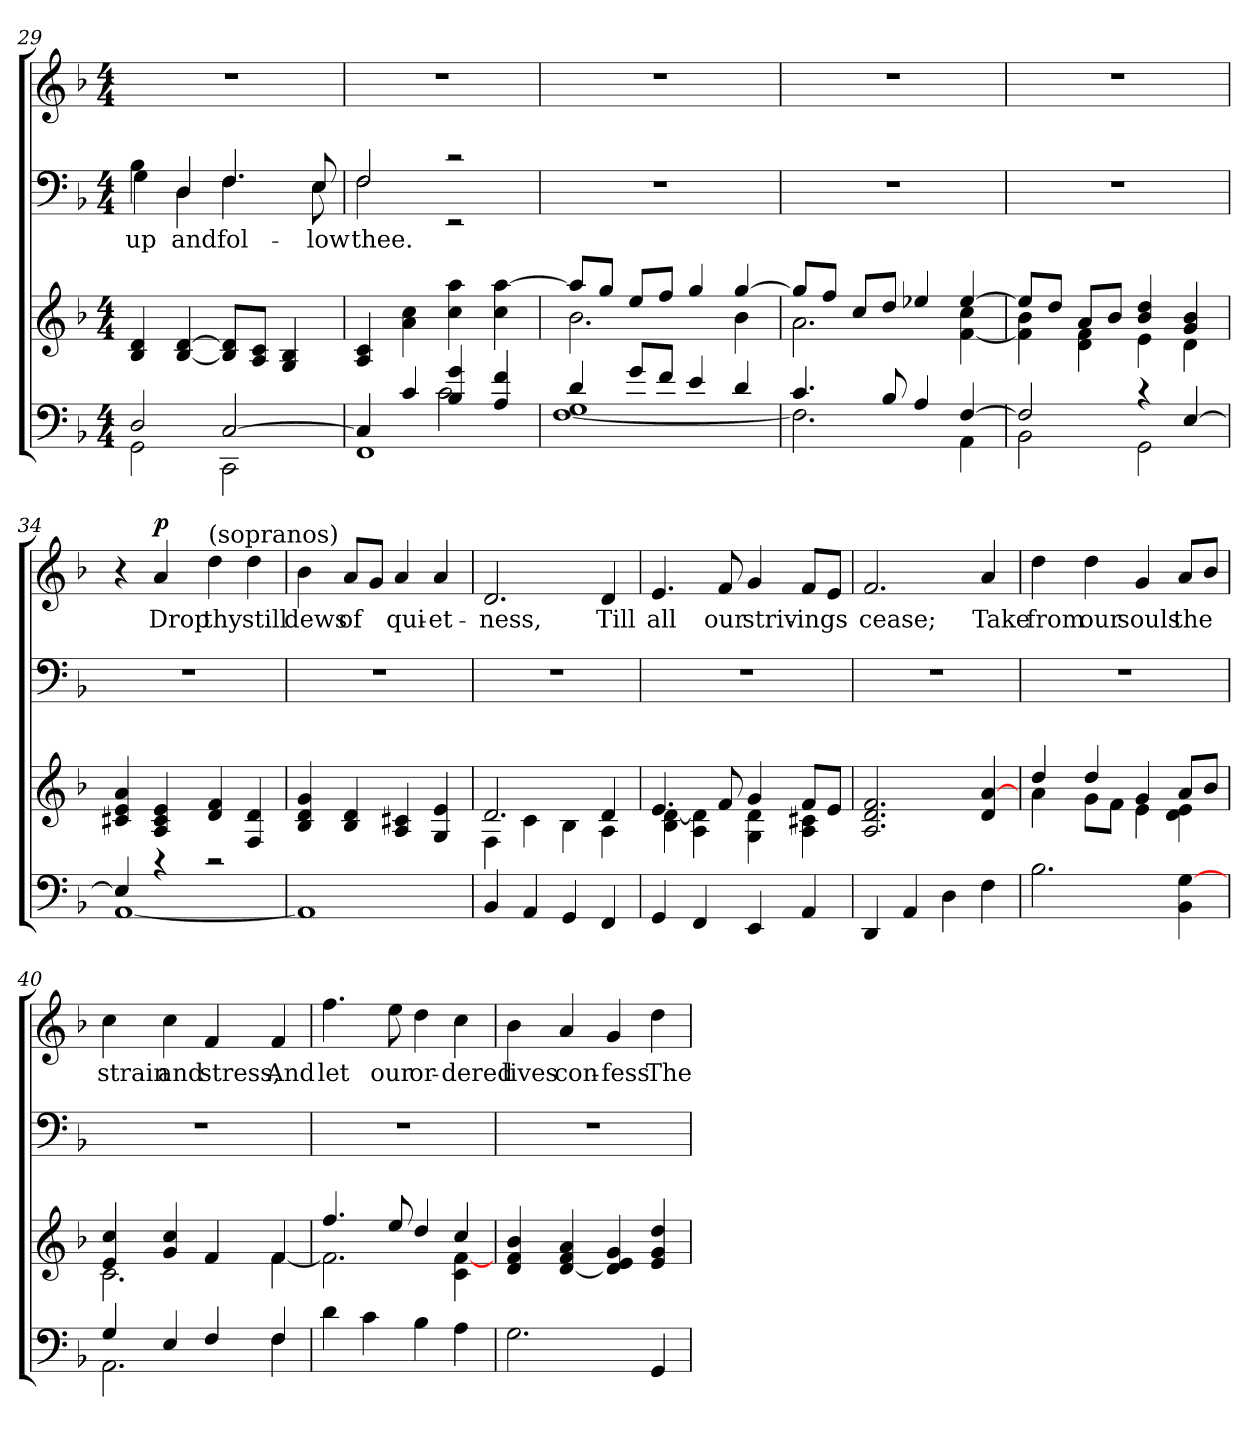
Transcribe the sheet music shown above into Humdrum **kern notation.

**kern	**kern	**kern	**text	**kern	**text	**dynam
*part2	*part2	*part1	*part1	*part1	*part1	*part1
*staff4	*staff3	*staff2	*staff2	*staff1	*staff1	*staff1/2
*clefF4	*clefG2	*clefF4	*	*clefG2	*	*
*k[b-]	*k[b-]	*k[b-]	*	*k[b-]	*	*
*F:	*F:	*F:	*	*F:	*	*
*M4/4	*M4/4	*M4/4	*	*M4/4	*	*
=29	=29	=29	=29	=29	=29	=29
*^	*	*	*	*	*	*
!	!	!	!	!LO:LY:a	!	!	!
*	*	*	*^	*	*	*	*
2D/	2GG\	4B-/ 4d/	4B-\	4G\	up	1r	.	.
!	!	!	!	!	!LO:LY:a	!	!	!
.	.	[4B-/ [4d/	4D/	4D\	and	.	.	.
!	!	!	!	!	!LO:LY:a	!	!	!
[>2C/	2CC\	8B-/] 8d/]L	4.F/	4.F\	fol-	.	.	.
.	.	8A/ 8c/J	.	.	.	.	.	.
.	.	4G/ 4B-/	.	.	.	.	.	.
!	!	!	!	!	!LO:LY:a	!	!	!
.	.	.	8E/	8E\	-low	.	.	.
=30	=30	=30	=30	=30	=30	=30	=30	=30
*	*^	*	*	*	*	*	*	*
!	!	!	!	!	!	!LO:LY:a	!	!	!
4C/]	1FF	2ryy	4A/ 4c/	2F/	2F\	thee.	1r	.	.
4c/	.	.	4a\ 4cc\	.	.	.	.	.	.
4B-/ 4g/	.	2c\	4cc\ 4aa\	2rc	2rEE	.	.	.	.
4A/ 4f/	.	.	4cc\ [4aa\	.	.	.	.	.	.
*	*v	*v	*	*v	*v	*	*	*	*
!!LO:PB:g=z
=31	=31	=31	=31	=31	=31	=31	=31
*	*	*^	*	*	*	*	*
4d/	[<1F 1G	8aa/L]	2.b-\	1r	.	1r	.	.
.	.	8gg/J	.	.	.	.	.	.
8g/L	.	8ee/L	.	.	.	.	.	.
8f/J	.	8ff/J	.	.	.	.	.	.
4e/	.	4gg/	.	.	.	.	.	.
4d/	.	[>4gg/	4b-\	.	.	.	.	.
=32	=32	=32	=32	=32	=32	=32	=32	=32
4.c/	2.F\]	8gg/L]	2.a\	1r	.	1r	.	.
.	.	8ff/J	.	.	.	.	.	.
.	.	8cc/L	.	.	.	.	.	.
8B-/	.	8dd/J	.	.	.	.	.	.
4A/	.	4ee-X/	.	.	.	.	.	.
[>4F/	4AA\	[>4ee-/	[<4f\ 4cc\	.	.	.	.	.
=33	=33	=33	=33	=33	=33	=33	=33	=33
2F/]	2BB-\	8ee-/L]	4f\] 4b-\	1r	.	1r	.	.
.	.	8dd/J	.	.	.	.	.	.
.	.	8a/L	4d\ 4f\	.	.	.	.	.
.	.	8b-/J	.	.	.	.	.	.
4rc	2GG\	4b-/ 4dd/	4e\	.	.	.	.	.
[>4E/	.	4g/ 4b-/	4d\	.	.	.	.	.
*	*	*v	*v	*	*	*	*	*
=34	=34	=34	=34	=34	=34	=34	=34
4E/]	[<1AA	4c#X/ 4e/ 4a/	1r	.	4r	.	.
!	!	!	!	!	!	!LO:LY:b	!LO:DY:a
4rc	.	4A/ 4c#/ 4e/	.	.	4a/	Drop	p
!	!	!	!	!	!LO:TX:a:t=(sopranos)	!	!
!	!	!	!	!	!	!LO:LY:b	!
2rc	.	4d/ 4f/	.	.	4dd\	thy	.
!	!	!	!	!	!	!LO:LY:b	!
.	.	4F/ 4d/	.	.	4dd\	still	.
*v	*v	*	*	*	*	*	*
=35	=35	=35	=35	=35	=35	=35
!	!	!	!	!	!LO:LY:b	!
1AA]	4B-/ 4d/ 4g/	1r	.	4b-\	dews	.
!	!	!	!	!	!LO:LY:b	!
.	4B-/ 4d/	.	.	8a/L	of	.
.	.	.	.	8g/J	.	.
!	!	!	!	!	!LO:LY:b	!
.	4A/ 4c#X/	.	.	4a/	qui-	.
!	!	!	!	!	!LO:LY:b	!
.	4G/ 4e/	.	.	4a/	-et-	.
=36	=36	=36	=36	=36	=36	=36
*	*^	*	*	*	*	*
!	!	!	!	!	!	!LO:LY:b	!
4BB-/	2.d/	4F\	1r	.	2.d/	-ness,	.
4AA/	.	4c\	.	.	.	.	.
4GG/	.	4B-\	.	.	.	.	.
!	!	!	!	!	!	!LO:LY:b	!
4FF/	4d/	4A\	.	.	4d/	Till	.
!!LO:LB:g=z
=37	=37	=37	=37	=37	=37	=37	=37
!	!	!	!	!	!	!LO:LY:b	!
4GG/	4.e/	4B-\ [<4d\	1r	.	4.e/	all	.
4FF/	.	4A\ 4d\]	.	.	.	.	.
!	!	!	!	!	!	!LO:LY:b	!
.	8f/	.	.	.	8f/	our	.
!	!	!	!	!	!	!LO:LY:b	!
4EE/	4g/	4G\ 4d\	.	.	4g/	striv-	.
!	!	!	!	!	!	!LO:LY:b	!
4AA/	8f/L	4A\ 4c#X\	.	.	8f/L	-ings	.
.	8e/J	.	.	.	8e/J	.	.
*	*v	*v	*	*	*	*	*
=38	=38	=38	=38	=38	=38	=38
!	!	!	!	!	!LO:LY:b	!
4DD/	2.A/ 2.d/ 2.f/	1r	.	2.f/	cease;	.
4AA/	.	.	.	.	.	.
4D\	.	.	.	.	.	.
!	!	!	!	!	!LO:LY:b	!
4F\	4d/ [4a/	.	.	4a/	Take	.
=39	=39	=39	=39	=39	=39	=39
*	*^	*	*	*	*	*
!	!	!	!	!	!	!LO:LY:b	!
2.B-\	4dd/	4a\	1r	.	4dd\	from	.
!	!	!	!	!	!	!LO:LY:b	!
.	4dd/	8g\L	.	.	4dd\	our	.
.	.	8f\J	.	.	.	.	.
!	!	!	!	!	!	!LO:LY:b	!
.	4g/	4e\	.	.	4g/	souls	.
!	!	!	!	!	!	!LO:LY:b	!
4BB-\ [4G\	8a/L	4d\ 4e\	.	.	8a/L	the	.
.	8b-/J	.	.	.	8b-/J	.	.
=40	=40	=40	=40	=40	=40	=40	=40
*^	*	*	*	*	*	*	*
!	!	!	!	!	!	!	!LO:LY:b	!
4G/	2.AA\	4e/ 4cc/	2.c\	1r	.	4cc\	strain	.
!	!	!	!	!	!	!	!LO:LY:b	!
4E/	.	4g/ 4cc/	.	.	.	4cc\	and	.
!	!	!	!	!	!	!	!LO:LY:b	!
4F/	.	4f/	.	.	.	4f/	stress,	.
!	!	!	!	!	!	!	!LO:LY:b	!
4F/	4F\	4f/	[<4f\	.	.	4f/	And	.
=41	=41	=41	=41	=41	=41	=41	=41	=41
!	!	!	!	!	!	!	!LO:LY:b	!
*v	*v	*	*	*	*	*	*	*
4d\	4.ff/	2.f\]	1r	.	4.ff\	let	.
4c\	.	.	.	.	.	.	.
!	!	!	!	!	!	!LO:LY:b	!
.	8ee/	.	.	.	8ee\	our	.
!	!	!	!	!	!	!LO:LY:b	!
4B-\	4dd/	.	.	.	4dd\	or-	.
!	!	!	!	!	!	!LO:LY:b	!
4A\	4cc/	4c\ [<4f\	.	.	4cc\	-dered	.
!!LO:LB:g=z
=42	=42	=42	=42	=42	=42	=42	=42
!	!	!	!	!	!	!LO:LY:b	!
*	*v	*v	*	*	*	*	*
2.G\	4d/ 4f/ 4b-/	1r	.	4b-\	lives	.
!	!	!	!	!	!LO:LY:b	!
.	[4d/ 4f/ 4a/	.	.	4a/	con-	.
!	!	!	!	!	!LO:LY:b	!
.	4d/] 4e/ 4g/	.	.	4g/	-fess	.
!	!	!	!	!	!LO:LY:b	!
4GG/	4e/ 4g/ 4dd/	.	.	4dd\	The	.
=	=	=	=	=	=	=
*-	*-	*-	*-	*-	*-	*-
